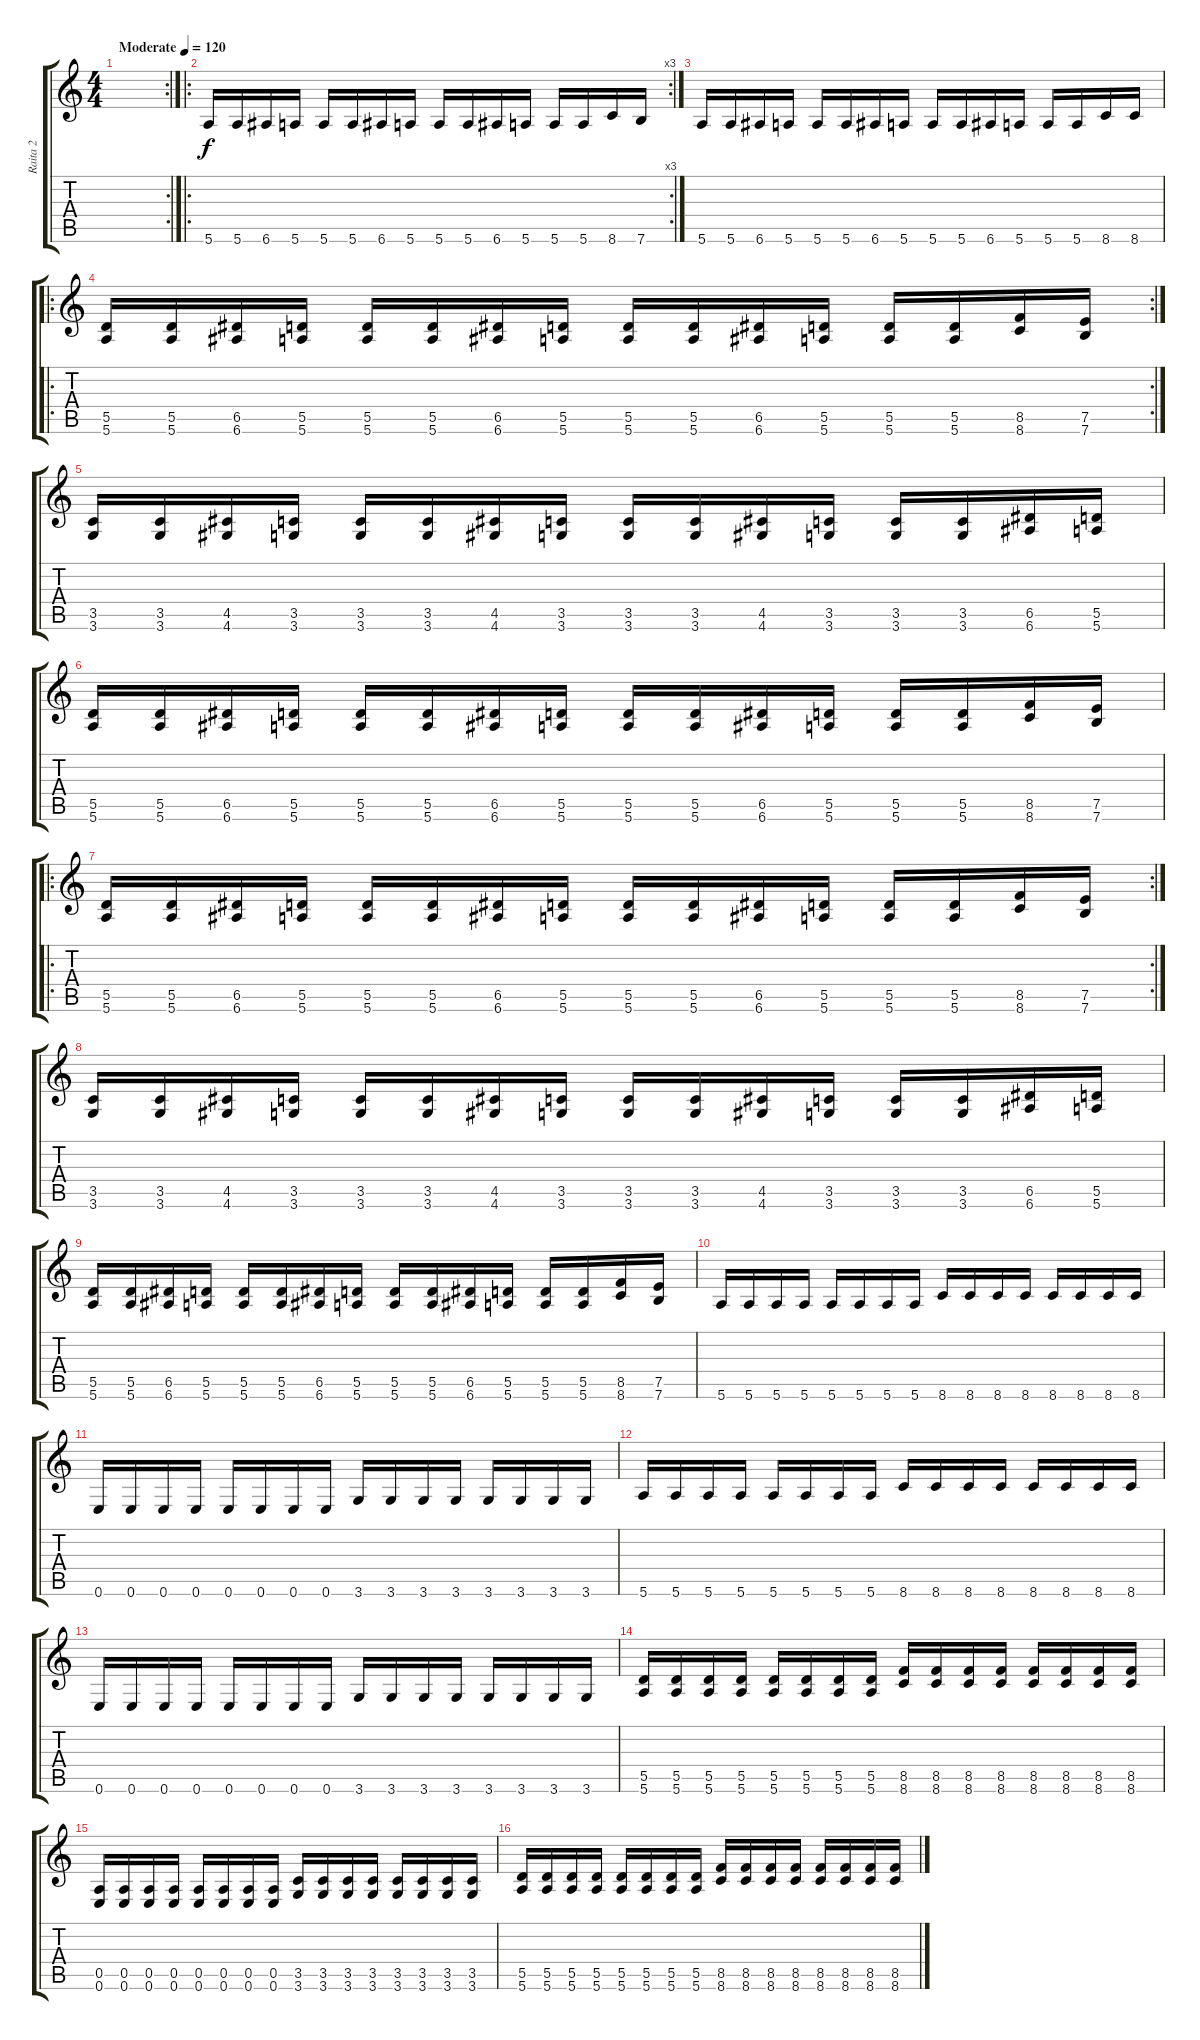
\track ("Raita 2" "Raita 2") {instrument overdrivenguitar}
\staff {score tabs}
\tuning (E4 B3 G3 D3 A2 E2) {hide}
\rc 2
\ts (4 4)
\tempo (120 "Moderate")
\clef g2
\ks c
|
\ro
\rc 3
5.6.16 5.6.16 6.6.16 5.6.16 5.6.16 5.6.16 6.6.16 5.6.16 5.6.16 5.6.16 6.6.16 5.6.16 5.6.16 5.6.16 8.6.16 7.6.16 |
5.6.16 5.6.16 6.6.16 5.6.16 5.6.16 5.6.16 6.6.16 5.6.16 5.6.16 5.6.16 6.6.16 5.6.16 5.6.16 5.6.16 8.6.16 8.6.16 |
\ro
\rc 2
(5.5 5.6).16 (5.5 5.6).16 (6.5 6.6).16 (5.5 5.6).16 (5.5 5.6).16 (5.5 5.6).16 (6.5 6.6).16 (5.5 5.6).16 (5.5 5.6).16 (5.5 5.6).16 (6.5 6.6).16 (5.5 5.6).16 (5.5 5.6).16 (5.5 5.6).16 (8.5 8.6).16 (7.5 7.6).16 |
(3.5 3.6).16 (3.5 3.6).16 (4.5 4.6).16 (3.5 3.6).16 (3.5 3.6).16 (3.5 3.6).16 (4.5 4.6).16 (3.5 3.6).16 (3.5 3.6).16 (3.5 3.6).16 (4.5 4.6).16 (3.5 3.6).16 (3.5 3.6).16 (3.5 3.6).16 (6.5 6.6).16 (5.5 5.6).16 |
(5.5 5.6).16 (5.5 5.6).16 (6.5 6.6).16 (5.5 5.6).16 (5.5 5.6).16 (5.5 5.6).16 (6.5 6.6).16 (5.5 5.6).16 (5.5 5.6).16 (5.5 5.6).16 (6.5 6.6).16 (5.5 5.6).16 (5.5 5.6).16 (5.5 5.6).16 (8.5 8.6).16 (7.5 7.6).16 |
\ro
\rc 2
(5.5 5.6).16 (5.5 5.6).16 (6.5 6.6).16 (5.5 5.6).16 (5.5 5.6).16 (5.5 5.6).16 (6.5 6.6).16 (5.5 5.6).16 (5.5 5.6).16 (5.5 5.6).16 (6.5 6.6).16 (5.5 5.6).16 (5.5 5.6).16 (5.5 5.6).16 (8.5 8.6).16 (7.5 7.6).16 |
(3.5 3.6).16 (3.5 3.6).16 (4.5 4.6).16 (3.5 3.6).16 (3.5 3.6).16 (3.5 3.6).16 (4.5 4.6).16 (3.5 3.6).16 (3.5 3.6).16 (3.5 3.6).16 (4.5 4.6).16 (3.5 3.6).16 (3.5 3.6).16 (3.5 3.6).16 (6.5 6.6).16 (5.5 5.6).16 |
(5.5 5.6).16 (5.5 5.6).16 (6.5 6.6).16 (5.5 5.6).16 (5.5 5.6).16 (5.5 5.6).16 (6.5 6.6).16 (5.5 5.6).16 (5.5 5.6).16 (5.5 5.6).16 (6.5 6.6).16 (5.5 5.6).16 (5.5 5.6).16 (5.5 5.6).16 (8.5 8.6).16 (7.5 7.6).16 |
5.6.16 5.6.16 5.6.16 5.6.16 5.6.16 5.6.16 5.6.16 5.6.16 8.6.16 8.6.16 8.6.16 8.6.16 8.6.16 8.6.16 8.6.16 8.6.16 |
0.6.16 0.6.16 0.6.16 0.6.16 0.6.16 0.6.16 0.6.16 0.6.16 3.6.16 3.6.16 3.6.16 3.6.16 3.6.16 3.6.16 3.6.16 3.6.16 |
5.6.16 5.6.16 5.6.16 5.6.16 5.6.16 5.6.16 5.6.16 5.6.16 8.6.16 8.6.16 8.6.16 8.6.16 8.6.16 8.6.16 8.6.16 8.6.16 |
0.6.16 0.6.16 0.6.16 0.6.16 0.6.16 0.6.16 0.6.16 0.6.16 3.6.16 3.6.16 3.6.16 3.6.16 3.6.16 3.6.16 3.6.16 3.6.16 |
(5.5 5.6).16 (5.5 5.6).16 (5.5 5.6).16 (5.5 5.6).16 (5.5 5.6).16 (5.5 5.6).16 (5.5 5.6).16 (5.5 5.6).16 (8.5 8.6).16 (8.5 8.6).16 (8.5 8.6).16 (8.5 8.6).16 (8.5 8.6).16 (8.5 8.6).16 (8.5 8.6).16 (8.5 8.6).16 |
(0.5 0.6).16 (0.5 0.6).16 (0.5 0.6).16 (0.5 0.6).16 (0.5 0.6).16 (0.5 0.6).16 (0.5 0.6).16 (0.5 0.6).16 (3.5 3.6).16 (3.5 3.6).16 (3.5 3.6).16 (3.5 3.6).16 (3.5 3.6).16 (3.5 3.6).16 (3.5 3.6).16 (3.5 3.6).16 |
(5.5 5.6).16 (5.5 5.6).16 (5.5 5.6).16 (5.5 5.6).16 (5.5 5.6).16 (5.5 5.6).16 (5.5 5.6).16 (5.5 5.6).16 (8.5 8.6).16 (8.5 8.6).16 (8.5 8.6).16 (8.5 8.6).16 (8.5 8.6).16 (8.5 8.6).16 (8.5 8.6).16 (8.5 8.6).16
